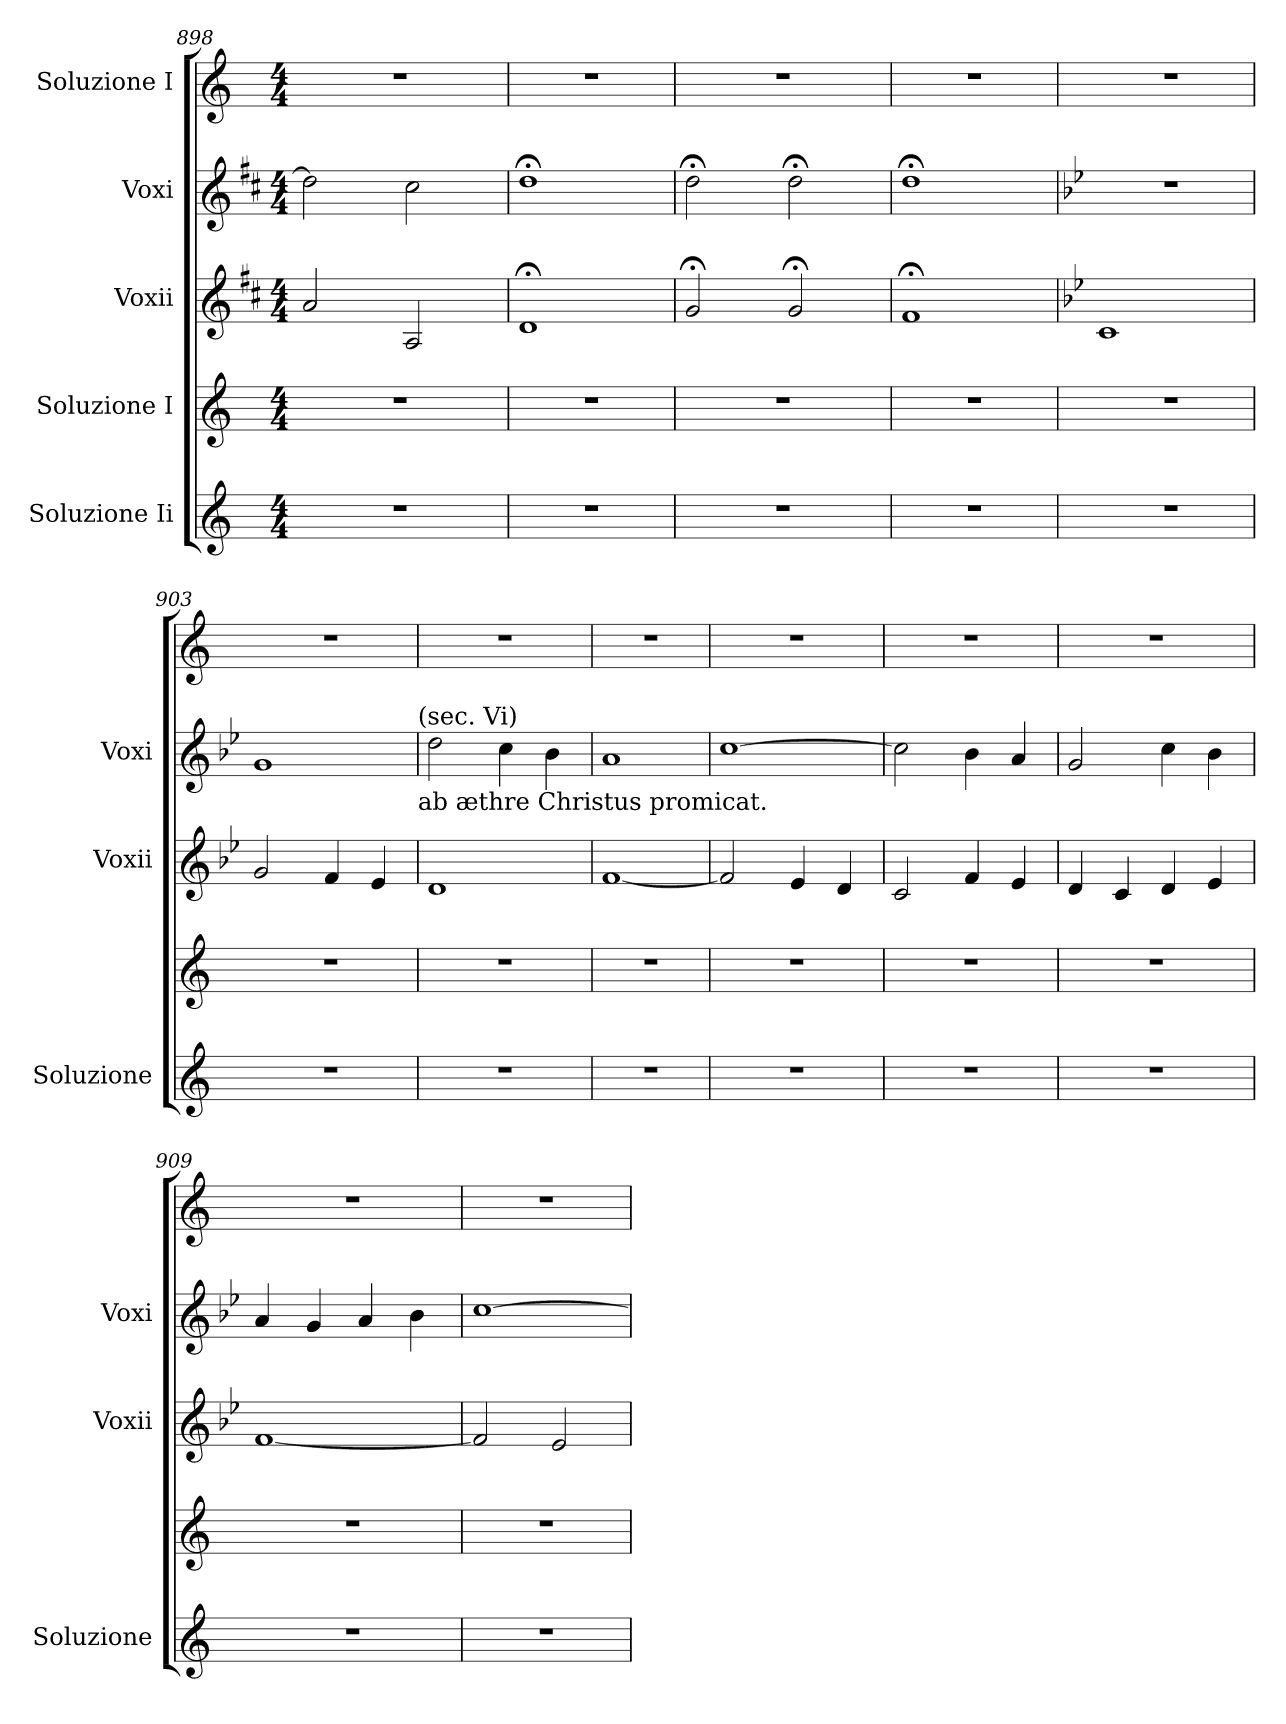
**kern	**kern	**kern	**kern	**kern
*part5	*part4	*part3	*part2	*part1
*staff5	*staff4	*staff3	*staff2	*staff1
*I"Soluzione Ii	*I"Soluzione I	*I"Voxii	*I"Voxi	*I"Soluzione I
*I'Soluzione	*	*I'Voxii	*I'Voxi	*
*clefG2	*clefG2	*clefG2	*clefG2	*clefG2
*k[]	*k[]	*k[f#c#]	*k[f#c#]	*k[]
*C:	*C:	*D:	*D:	*C:
*M4/4	*M4/4	*M4/4	*M4/4	*M4/4
=898	=898	=898	=898	=898
1r	1r	2a/	2dd\]	1r
.	.	2A/	2cc#\	.
=899	=899	=899	=899	=899
1r	1r	1d;	1dd;<	1r
=900	=900	=900	=900	=900
1r	1r	2g;/	2dd;<\	1r
.	.	2g;/	2dd;<\	.
=901	=901	=901	=901	=901
1r	1r	1f#;	1dd;<	1r
!!LO:PB:g=z
=902	=902	=902	=902	=902
*	*	*k[b-e-]	*k[b-e-]	*
*	*	*B-:	*B-:	*
1r	1r	1c	1r	1r
=903	=903	=903	=903	=903
1r	1r	2g/	1g	1r
.	.	4f/	.	.
.	.	4e-/	.	.
!	!	!	!LO:TX:b:t=ab æthre Christus promicat.	!
!	!	!	!LO:TX:t=(sec. Vi)	!
=904	=904	=904	=904	=904
1r	1r	1d	2dd\	1r
.	.	.	4cc\	.
.	.	.	4b-\	.
=905	=905	=905	=905	=905
1r	1r	[<1f	1a	1r
=906	=906	=906	=906	=906
1r	1r	2f/]	[>1cc	1r
.	.	4e-/	.	.
.	.	4d/	.	.
=907	=907	=907	=907	=907
1r	1r	2c/	2cc\]	1r
.	.	4f/	4b-\	.
.	.	4e-/	4a/	.
=908	=908	=908	=908	=908
1r	1r	4d/	2g/	1r
.	.	4c/	.	.
.	.	4d/	4cc\	.
.	.	4e-/	4b-\	.
=909	=909	=909	=909	=909
1r	1r	[<1f	4a/	1r
.	.	.	4g/	.
.	.	.	4a/	.
.	.	.	4b-\	.
=910	=910	=910	=910	=910
1r	1r	2f/]	[>1cc	1r
.	.	2e-/	.	.
=	=	=	=	=
*-	*-	*-	*-	*-
